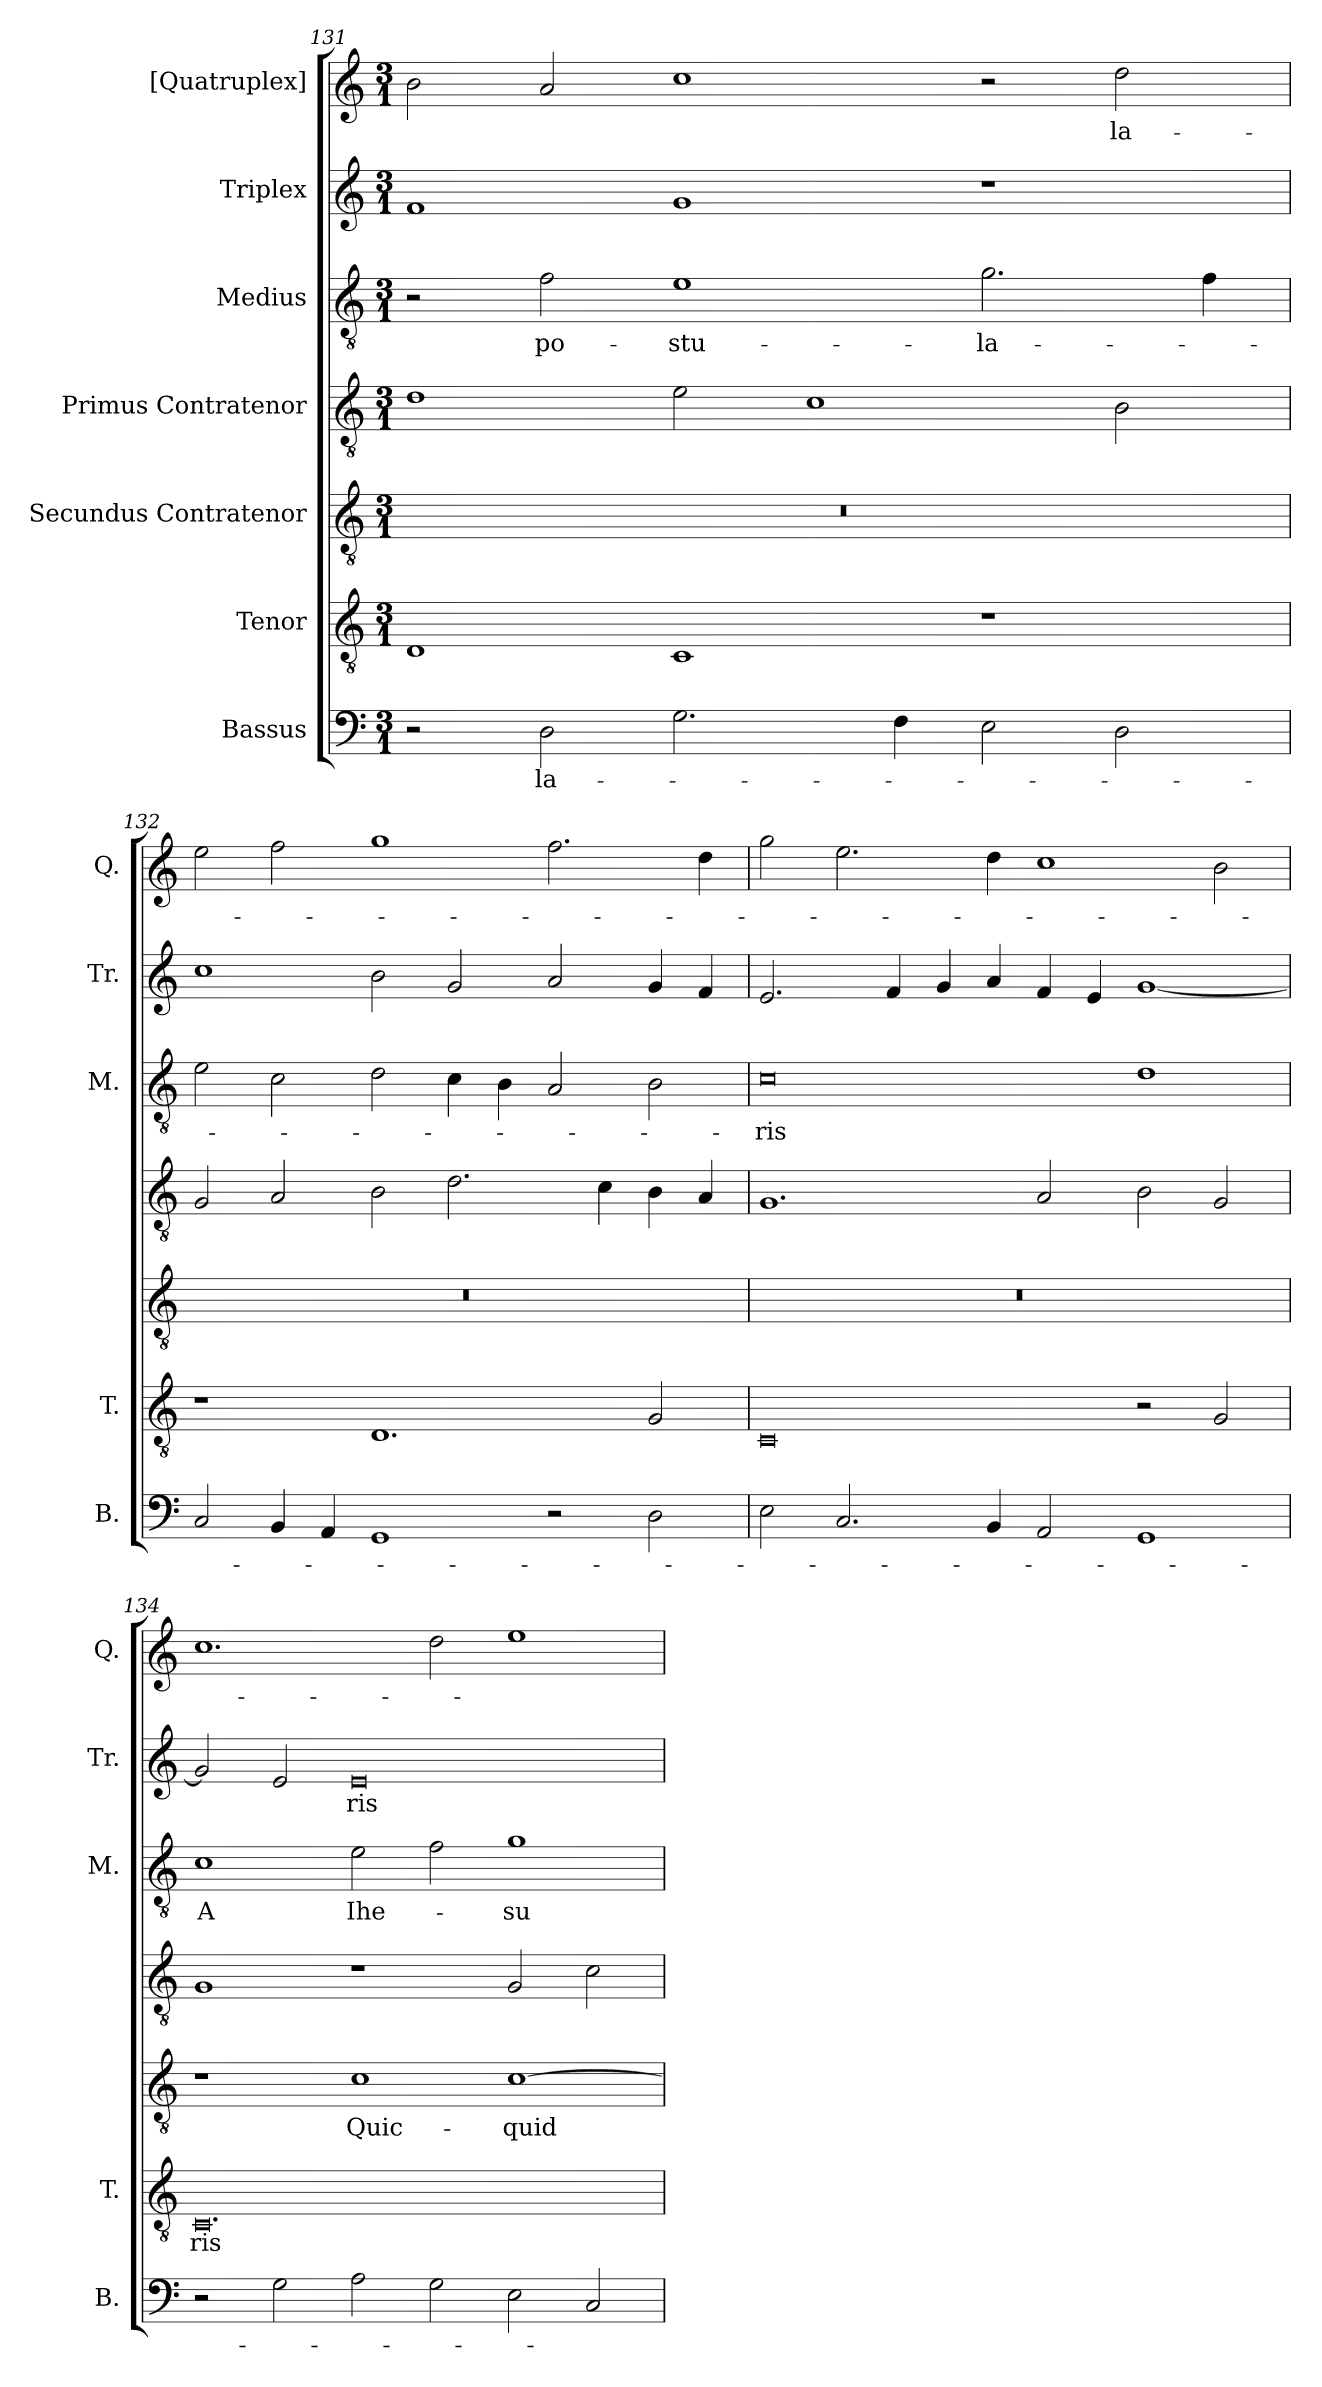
**kern	**text	**kern	**text	**kern	**text	**kern	**kern	**text	**kern	**text	**kern	**text
*part7	*part7	*part6	*part6	*part5	*part5	*part4	*part3	*part3	*part2	*part2	*part1	*part1
*staff7	*staff7	*staff6	*staff6	*staff5	*staff5	*staff4	*staff3	*staff3	*staff2	*staff2	*staff1	*staff1
*I"Bassus	*	*I"Tenor	*	*I"Secundus Contratenor	*	*I"Primus Contratenor	*I"Medius	*	*I"Triplex	*	*I"[Quatruplex]	*
*I'B.	*	*I'T.	*	*	*	*	*I'M.	*	*I'Tr.	*	*I'Q.	*
*clefF4	*	*clefGv2	*	*clefGv2	*	*clefGv2	*clefGv2	*	*clefG2	*	*clefG2	*
*	*	*ITrd7c12	*	*ITrd7c12	*	*ITrd7c12	*ITrd7c12	*	*	*	*	*
*k[]	*	*k[]	*	*k[]	*	*k[]	*k[]	*	*k[]	*	*k[]	*
*C:	*	*C:	*	*C:	*	*C:	*C:	*	*C:	*	*C:	*
*M3/1	*	*M3/1	*	*M3/1	*	*M3/1	*M3/1	*	*M3/1	*	*M3/1	*
=131	=131	=131	=131	=131	=131	=131	=131	=131	=131	=131	=131	=131
!	!	!	!	!LO:N:vis=1	!	!	!	!	!	!	!	!
2r	.	1DDi	.	0.r	.	1Di	2r	.	1fi	.	2bi\	.
!	!LO:LY:b:color=#000000	!	!	!	!	!	!	!	!	!	!	!
!	!	!	!	!	!	!	!	!LO:LY:b:color=#000000	!	!	!	!
2Di\	-la-	.	.	.	.	.	2Fi\	po-	.	.	2ai/	.
!	!	!	!	!	!	!	!	!LO:LY:b:color=#000000	!	!	!	!
2.Gi\	.	1CCi	.	.	.	2Ei\	1Ei	-stu-	1gi	.	1cci	.
.	.	.	.	.	.	1Ci	.	.	.	.	.	.
4Fi\	.	.	.	.	.	.	.	.	.	.	.	.
!	!	!	!	!	!	!	!	!LO:LY:b:color=#000000	!	!	!	!
2Ei\	.	1r	.	.	.	.	2.Gi\	-la-	1r	.	2r	.
!	!	!	!	!	!	!	!	!	!	!	!	!LO:LY:b:color=#000000
2Di\	.	.	.	.	.	2BBi\	.	.	.	.	2ddi\	-la-
.	.	.	.	.	.	.	4Fi\	.	.	.	.	.
!!LO:PB:g=z
=132`	=132`	=132`	=132`	=132`	=132`	=132`	=132`	=132`	=132`	=132`	=132`	=132`
!	!	!	!	!LO:N:vis=1	!	!	!	!	!	!	!	!
2Ci/	.	1r	.	0.r	.	2GGi/	2Ei\	.	1cci	.	2eei\	.
4BBi/	.	.	.	.	.	2AAi/	2Ci\	.	.	.	2ffi\	.
4AAi/	.	.	.	.	.	.	.	.	.	.	.	.
1GGi	.	1.DDi	.	.	.	2BBi\	2Di\	.	2bi\	.	1ggi	.
.	.	.	.	.	.	2.Di\	4Ci\	.	2gi/	.	.	.
.	.	.	.	.	.	.	4BBi\	.	.	.	.	.
2r	.	.	.	.	.	.	2AAi/	.	2ai/	.	2.ffi\	.
.	.	.	.	.	.	4Ci\	.	.	.	.	.	.
2Di\	.	2GGi/	.	.	.	4BBi\	2BBi\	.	4gi/	.	.	.
.	.	.	.	.	.	4AAi/	.	.	4fi/	.	4ddi\	.
=133`	=133`	=133`	=133`	=133`	=133`	=133`	=133`	=133`	=133`	=133`	=133`	=133`
!	!	!	!	!LO:N:vis=1	!	!	!	!	!	!	!	!
!	!	!	!	!	!	!	!	!LO:LY:b:color=#000000	!	!	!	!
2Ei\	.	0CCi	.	0.r	.	1.GGi	0Ci	-ris	2.ei/	.	2ggi\	.
2.Ci/	.	.	.	.	.	.	.	.	.	.	2.eei\	.
.	.	.	.	.	.	.	.	.	4fi/	.	.	.
.	.	.	.	.	.	.	.	.	4gi/	.	.	.
4BBi/	.	.	.	.	.	.	.	.	4ai/	.	4ddi\	.
2AAi/	.	.	.	.	.	2AAi/	.	.	4fi/	.	1cci	.
.	.	.	.	.	.	.	.	.	4ei/	.	.	.
1GGi	.	2r	.	.	.	2BBi\	1Di	.	[<1gi	.	.	.
.	.	2GGi/	.	.	.	2GGi/	.	.	.	.	2bi\	.
=134`	=134`	=134`	=134`	=134`	=134`	=134`	=134`	=134`	=134`	=134`	=134`	=134`
!	!	!	!LO:LY:b:color=#000000	!	!	!	!	!	!	!	!	!
!	!	!	!	!	!	!	!	!LO:LY:b:color=#000000	!	!	!	!
2r	.	0.CCi	-ris	1r	.	1GGi	1Ci	A	2gi/]	.	1.cci	.
2Gi\	.	.	.	.	.	.	.	.	2ei/	.	.	.
!	!	!	!	!	!LO:LY:b:color=#000000	!	!	!	!	!	!	!
!	!	!	!	!	!	!	!	!LO:LY:b:color=#000000	!	!	!	!
!	!	!	!	!	!	!	!	!	!	!LO:LY:b:color=#000000	!	!
2Ai\	.	.	.	1Ci	Quic-	1r	2Ei\	Ihe-	0ei	-ris	.	.
2Gi\	.	.	.	.	.	.	2Fi\	.	.	.	2ddi\	.
!	!	!	!	!	!LO:LY:b:color=#000000	!	!	!	!	!	!	!
!	!	!	!	!	!	!	!	!LO:LY:b:color=#000000	!	!	!	!
2Ei\	.	.	.	[>1Ci	-quid	2GGi/	1Gi	-su	.	.	1eei	.
2Ci/	.	.	.	.	.	2Ci\	.	.	.	.	.	.
=`	=`	=`	=`	=`	=`	=`	=`	=`	=`	=`	=`	=`
*-	*-	*-	*-	*-	*-	*-	*-	*-	*-	*-	*-	*-
